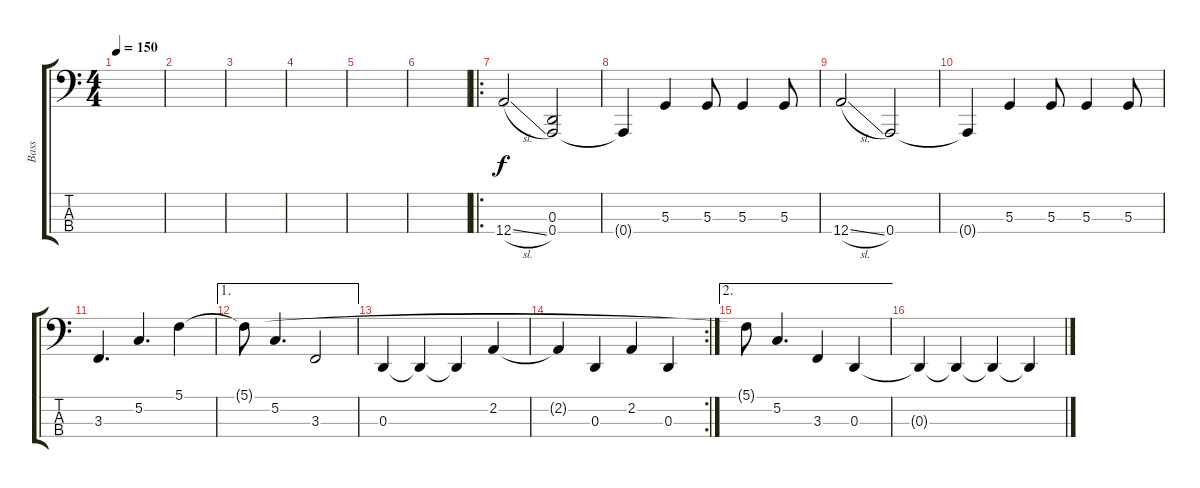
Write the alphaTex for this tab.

\track ("Bass" "Bass") {instrument electricbassfinger}
\staff {score tabs}
\tuning (C2 G1 D1 A0) {hide}
\ts (4 4)
\tempo 150
\clef f4
\ks c
|
|
|
|
|
|
\ro
12.4{sl}.2 (0.3 0.4).2 |
0.4{t}.4 5.3.4 5.3.8 5.3.4 5.3.8 |
12.4{sl}.2 0.4.2 |
0.4{t}.4 5.3.4 5.3.8 5.3.4 5.3.8 |
3.3.4{d} 5.2.4{d} 5.1.4 |
\ae 1
5.1{t}.8 5.2.4{d} 3.3.2 |
0.3.4 0.3{t}.4 0.3{t}.4 2.2.4 |
\rc 2
2.2{t}.4 0.3.4 2.2.4 0.3.4 |
\ae 2
5.1{t}.8 5.2.4{d} 3.3.4 0.3.4 |
0.3{t}.4 0.3{t}.4 0.3{t}.4 0.3{t}.4
